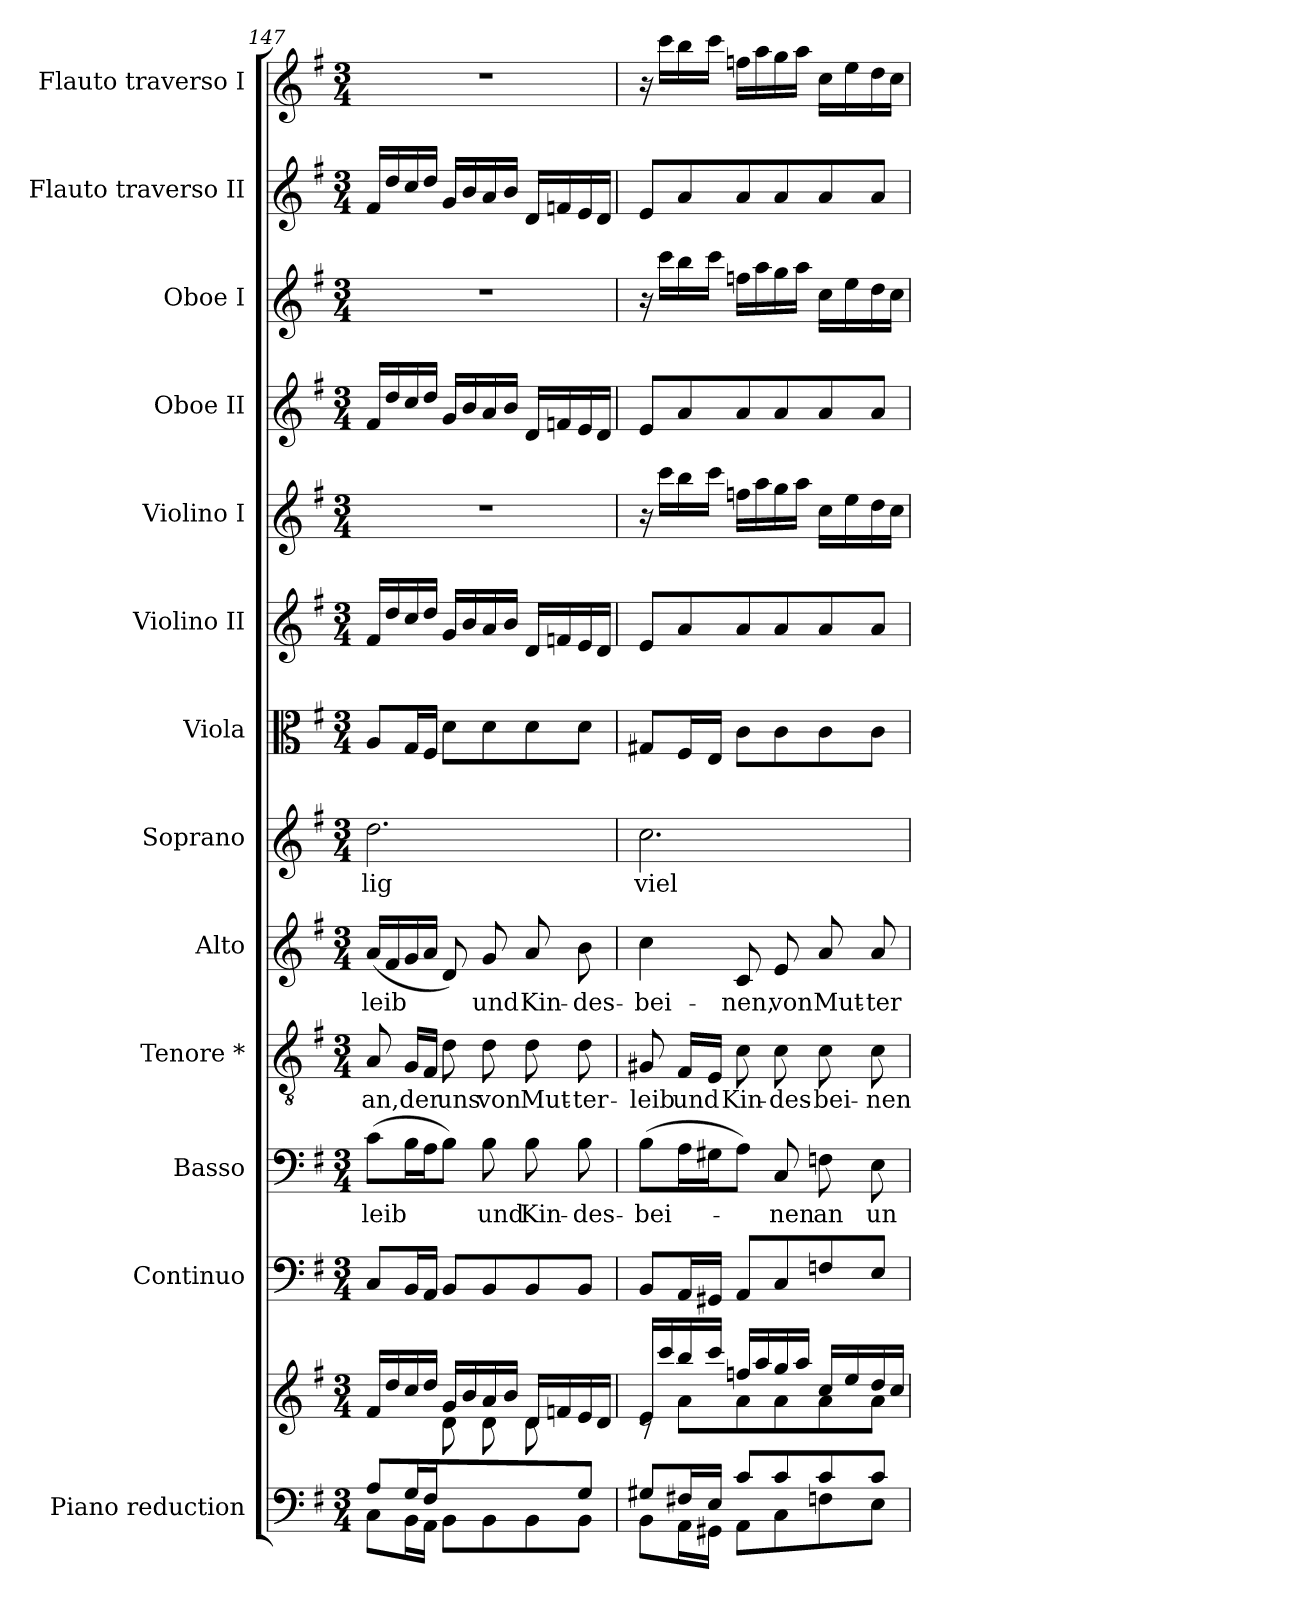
**kern	**kern	**kern	**kern	**text	**kern	**text	**kern	**text	**kern	**text	**kern	**kern	**kern	**kern	**kern	**kern	**kern
*part13	*part13	*part12	*part11	*part11	*part10	*part10	*part9	*part9	*part8	*part8	*part7	*part6	*part5	*part4	*part3	*part2	*part1
*staff14	*staff13	*staff12	*staff11	*staff11	*staff10	*staff10	*staff9	*staff9	*staff8	*staff8	*staff7	*staff6	*staff5	*staff4	*staff3	*staff2	*staff1
*I"Piano reduction	*	*I"Continuo	*I"Basso	*	*I"Tenore *	*	*I"Alto	*	*I"Soprano	*	*I"Viola	*I"Violino II	*I"Violino I	*I"Oboe II	*I"Oboe I	*I"Flauto traverso II	*I"Flauto traverso I
*I'Pno	*	*	*	*	*	*	*	*	*	*	*I'Vla	*I'Vln	*I'Vln	*I'Ob	*I'Ob	*	*
!!LO:PB:g=z
*clefF4	*clefG2	*clefF4	*clefF4	*	*clefGv2	*	*clefG2	*	*clefG2	*	*clefC3	*clefG2	*clefG2	*clefG2	*clefG2	*clefG2	*clefG2
*k[f#]	*k[f#]	*k[f#]	*k[f#]	*	*k[f#]	*	*k[f#]	*	*k[f#]	*	*k[f#]	*k[f#]	*k[f#]	*k[f#]	*k[f#]	*k[f#]	*k[f#]
*M3/4	*M3/4	*M3/4	*M3/4	*	*M3/4	*	*M3/4	*	*M3/4	*	*M3/4	*M3/4	*M3/4	*M3/4	*M3/4	*M3/4	*M3/4
=147	=147	=147	=147	=147	=147	=147	=147	=147	=147	=147	=147	=147	=147	=147	=147	=147	=147
*^	*^	*	*	*	*	*	*	*	*	*	*	*	*	*	*	*	*
!	!	!	!	!	!	!LO:LY:b	!	!LO:LY:b	!	!LO:LY:b	!	!LO:LY:b	!	!	!	!	!	!	!
8A/L	8C\L	16f#/LL	4ryy	8C/L	(>8c\L	-leib	8A/	an,	(<16a/LL	-leib	2.dd\	-lig	8A/L	16f#/LL	2.r	16f#/LL	2.r	16f#/LL	2.r
.	.	16dd/	.	.	.	.	.	.	16f#/	.	.	.	.	16dd/	.	16dd/	.	16dd/	.
!	!	!	!	!	!	!	!	!LO:LY:b	!	!	!	!	!	!	!	!	!	!	!
16G/L	16BB\L	16cc/	.	16BB/L	16B\L	.	16G/LL	der	16g/	.	.	.	16G/L	16cc/	.	16cc/	.	16cc/	.
16F#/JJ	16AA\JJ	16dd/JJ	.	16AA/JJ	16A\J	.	16F#/JJ	.	16a/JJ	.	.	.	16F#/JJ	16dd/JJ	.	16dd/JJ	.	16dd/JJ	.
!	!	!	!	!	!	!	!	!LO:LY:b	!	!	!	!	!	!	!	!	!	!	!
4.ryy	8BB\L	16g/LL	8d\L	8BB/L	8B\J)	.	8d\	uns	8d/)	.	.	.	8d\L	16g/LL	.	16g/LL	.	16g/LL	.
.	.	16b/	.	.	.	.	.	.	.	.	.	.	.	16b/	.	16b/	.	16b/	.
!	!	!	!	!	!	!LO:LY:b	!	!LO:LY:b	!	!LO:LY:b	!	!	!	!	!	!	!	!	!
.	8BB\	16a/	8d\	8BB/	8B\	und	8d\	von	8g/	und	.	.	8d\	16a/	.	16a/	.	16a/	.
.	.	16b/JJ	.	.	.	.	.	.	.	.	.	.	.	16b/JJ	.	16b/JJ	.	16b/JJ	.
!	!	!	!	!	!	!LO:LY:b	!	!LO:LY:b	!	!LO:LY:b	!	!	!	!	!	!	!	!	!
.	8BB\	16d/LL	8d\	8BB/	8B\	Kin-	8d\	Mut-	8a/	Kin-	.	.	8d\	16d/LL	.	16d/LL	.	16d/LL	.
.	.	16fn/	.	.	.	.	.	.	.	.	.	.	.	16fn/	.	16fn/	.	16fn/	.
!	!	!	!	!	!	!LO:LY:b	!	!LO:LY:b	!	!LO:LY:b	!	!	!	!	!	!	!	!	!
8G/J	8BB\J	16e/	8ryy	8BB/J	8B\	-des-	8d\	-ter-	8b\	-des-	.	.	8d\J	16e/	.	16e/	.	16e/	.
.	.	16d/JJ	.	.	.	.	.	.	.	.	.	.	.	16d/JJ	.	16d/JJ	.	16d/JJ	.
=148	=148	=148	=148	=148	=148	=148	=148	=148	=148	=148	=148	=148	=148	=148	=148	=148	=148	=148	=148
!	!	!	!	!	!	!LO:LY:b	!	!LO:LY:b	!	!LO:LY:b	!	!LO:LY:b	!	!	!	!	!	!	!
8G#X/L	8BB\L	16e/LL	8rc	8BB/L	(>8B\L	-bei-	8G#X/	-leib	4cc\	-bei-	2.cc\	viel	8G#X/L	8e/L	16r	8e/L	16r	8e/L	16r
.	.	16ccc/	.	.	.	.	.	.	.	.	.	.	.	.	16ccc\LL	.	16ccc\LL	.	16ccc\LL
!	!	!	!	!	!	!	!	!LO:LY:b	!	!	!	!	!	!	!	!	!	!	!
16F#X/L	16AA\L	16bb/	8a\L	16AA/L	16A\L	.	16F#/LL	und	.	.	.	.	16F#/L	8a/	16bb\	8a/	16bb\	8a/	16bb\
16E/JJ	16GG#X\JJ	16ccc/JJ	.	16GG#X/JJ	16G#X\J	.	16E/JJ	.	.	.	.	.	16E/JJ	.	16ccc\JJ	.	16ccc\JJ	.	16ccc\JJ
!	!	!	!	!	!	!	!	!LO:LY:b	!	!LO:LY:b	!	!	!	!	!	!	!	!	!
8c/L	8AA\L	16ffn/LL	8a\	8AA/L	8A\J)	.	8c\	Kin-	8c/	-nen,	.	.	8c\L	8a/	16ffn\LL	8a/	16ffn\LL	8a/	16ffn\LL
.	.	16aa/	.	.	.	.	.	.	.	.	.	.	.	.	16aa\	.	16aa\	.	16aa\
!	!	!	!	!	!	!LO:LY:b	!	!LO:LY:b	!	!LO:LY:b	!	!	!	!	!	!	!	!	!
8c/	8C\	16gg/	8a\	8C/	8C/	-nen	8c\	-des-	8e/	von	.	.	8c\	8a/	16gg\	8a/	16gg\	8a/	16gg\
.	.	16aa/JJ	.	.	.	.	.	.	.	.	.	.	.	.	16aa\JJ	.	16aa\JJ	.	16aa\JJ
!	!	!	!	!	!	!LO:LY:b	!	!LO:LY:b	!	!LO:LY:b	!	!	!	!	!	!	!	!	!
8c/	8Fn\	16cc/LL	8a\	8Fn/	8Fn\	an	8c\	-bei-	8a/	Mut-	.	.	8c\	8a/	16cc\LL	8a/	16cc\LL	8a/	16cc\LL
.	.	16ee/	.	.	.	.	.	.	.	.	.	.	.	.	16ee\	.	16ee\	.	16ee\
!	!	!	!	!	!	!LO:LY:b	!	!LO:LY:b	!	!LO:LY:b	!	!	!	!	!	!	!	!	!
8c/J	8E\J	16dd/	8a\J	8E/J	8E\	un-	8c\	-nen	8a/	-ter-	.	.	8c\J	8a/J	16dd\	8a/J	16dd\	8a/J	16dd\
.	.	16cc/JJ	.	.	.	.	.	.	.	.	.	.	.	.	16cc\JJ	.	16cc\JJ	.	16cc\JJ
*v	*v	*	*	*	*	*	*	*	*	*	*	*	*	*	*	*	*	*	*
*	*v	*v	*	*	*	*	*	*	*	*	*	*	*	*	*	*	*	*
=	=	=	=	=	=	=	=	=	=	=	=	=	=	=	=	=	=
*-	*-	*-	*-	*-	*-	*-	*-	*-	*-	*-	*-	*-	*-	*-	*-	*-	*-
